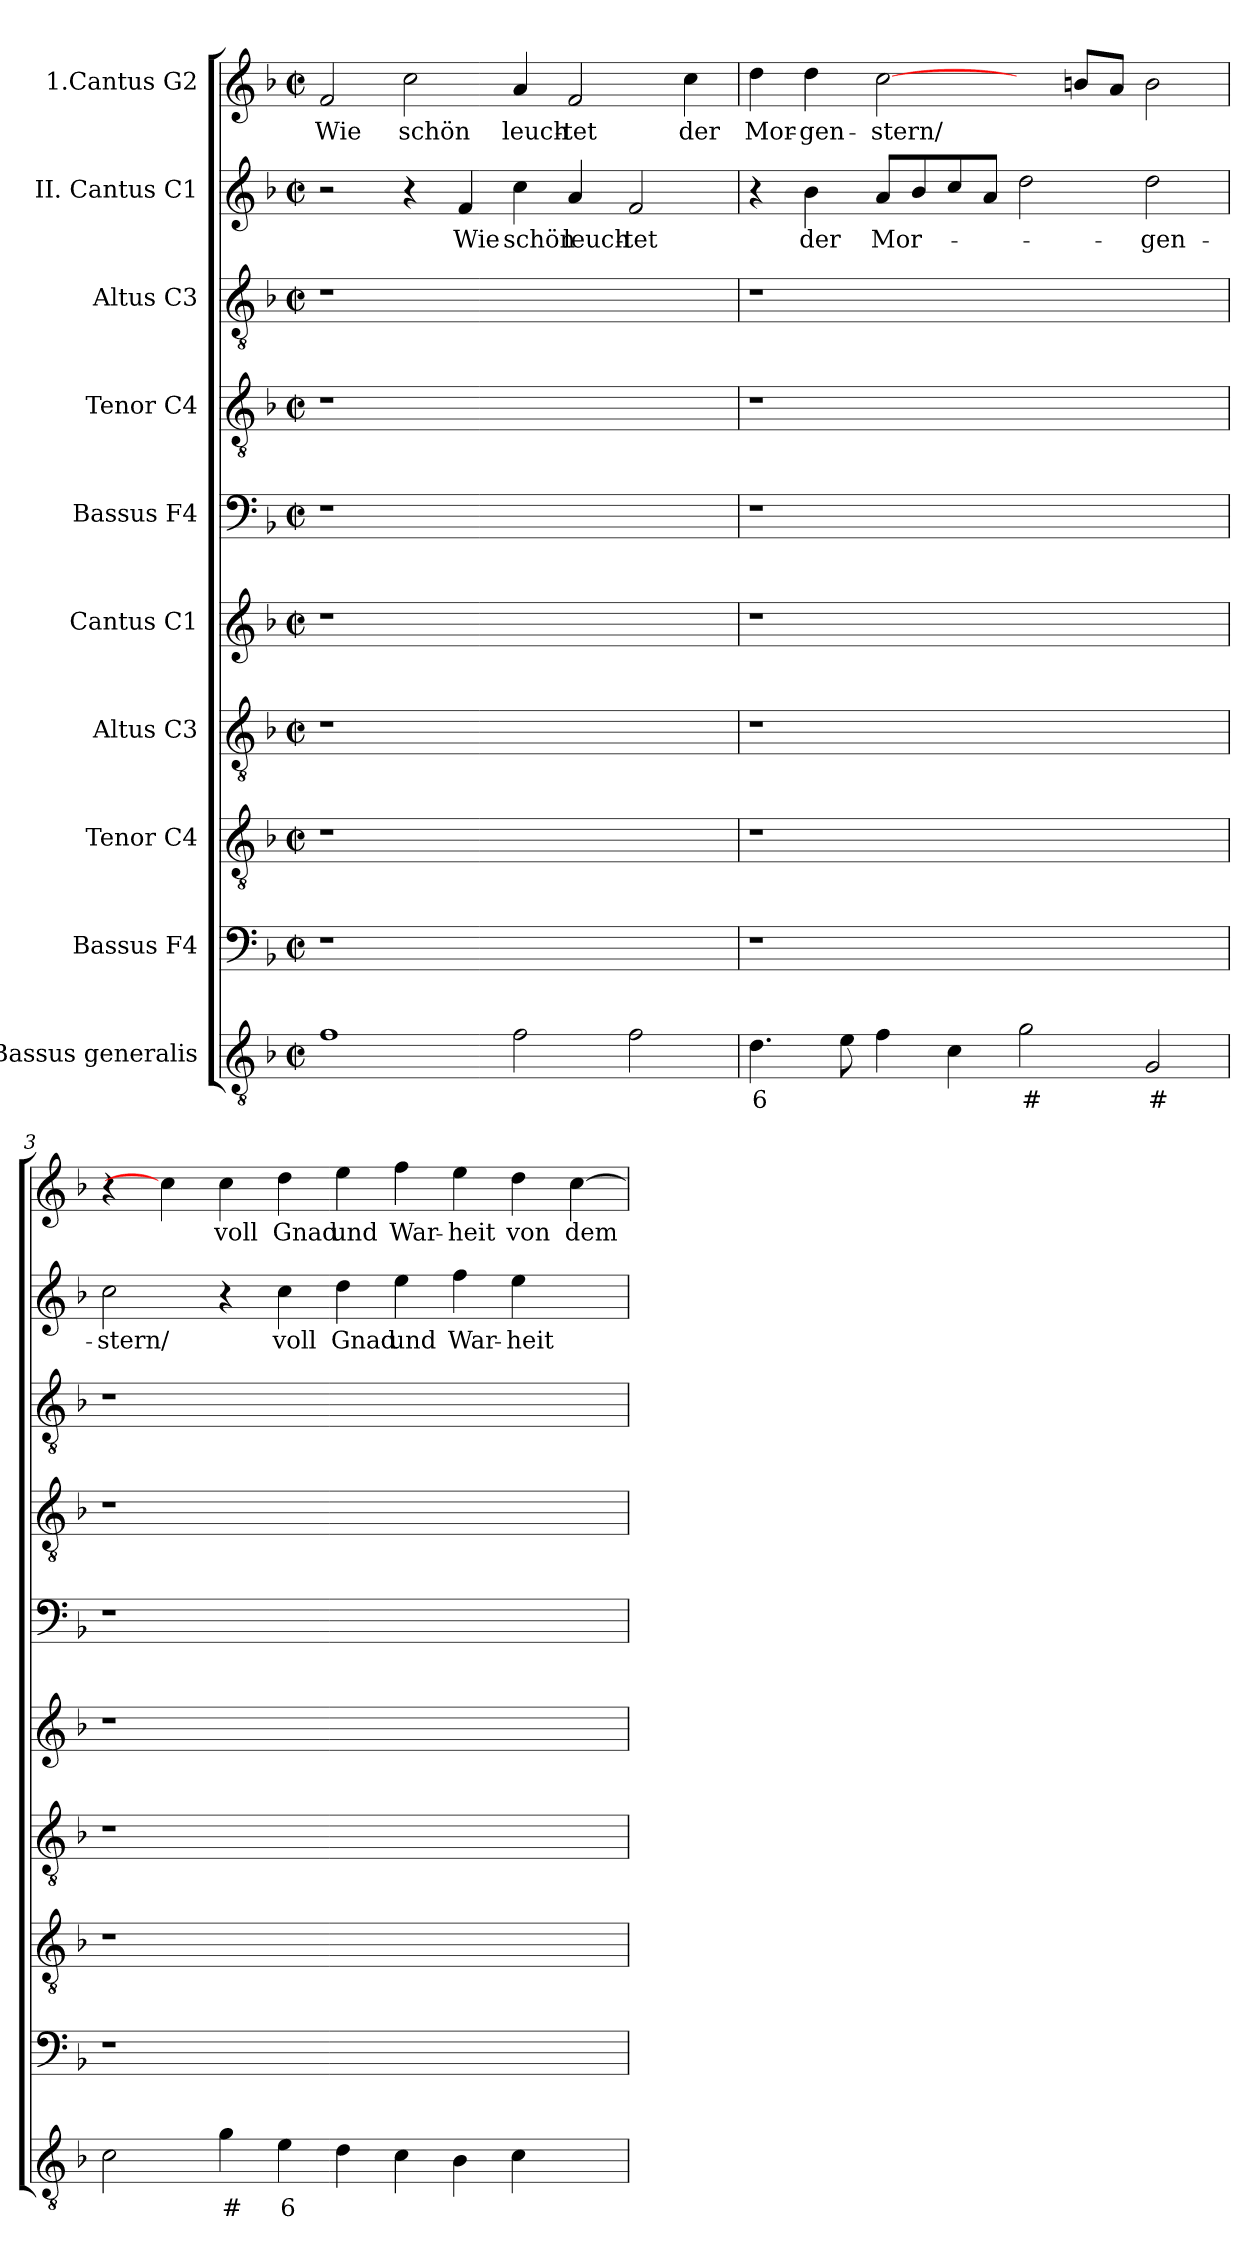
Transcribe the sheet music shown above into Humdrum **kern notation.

**kern	**text	**kern	**kern	**kern	**kern	**kern	**kern	**kern	**kern	**text	**kern	**text
*part10	*part10	*part9	*part8	*part7	*part6	*part5	*part4	*part3	*part2	*part2	*part1	*part1
*staff10	*staff10	*staff9	*staff8	*staff7	*staff6	*staff5	*staff4	*staff3	*staff2	*staff2	*staff1	*staff1
*I"Bassus  generalis	*	*I"Bassus F4	*I"Tenor C4	*I"Altus  C3	*I"Cantus C1	*I"Bassus F4	*I"Tenor C4	*I"Altus C3	*I"II. Cantus C1	*	*I"1.Cantus G2	*
*clefGv2	*	*clefF4	*clefGv2	*clefGv2	*clefG2	*clefF4	*clefGv2	*clefGv2	*clefG2	*	*clefG2	*
*k[b-]	*	*k[b-]	*k[b-]	*k[b-]	*k[b-]	*k[b-]	*k[b-]	*k[b-]	*k[b-]	*	*k[b-]	*
*F:	*	*F:	*F:	*F:	*F:	*F:	*F:	*F:	*F:	*	*F:	*
*M2/2	*	*M2/2	*M2/2	*M2/2	*M2/2	*M2/2	*M2/2	*M2/2	*M2/2	*	*M2/2	*
*met(c|)	*	*met(c|)	*met(c|)	*met(c|)	*met(c|)	*met(c|)	*met(c|)	*met(c|)	*met(c|)	*	*met(c|)	*
*MM160	*	*MM160	*MM160	*MM160	*MM160	*MM160	*MM160	*MM160	*MM160	*	*MM160	*
=1	=1	=1	=1	=1	=1	=1	=1	=1	=1	=1	=1	=1
!	!	!	!	!	!	!	!	!	!	!	!	!LO:LY:b
1f	.	1r	1r	1r	1r	1r	1r	1r	2r	.	2f/	Wie
!	!	!	!	!	!	!	!	!	!	!	!	!LO:LY:b
.	.	.	.	.	.	.	.	.	4r	.	2cc\	schön
!	!	!	!	!	!	!	!	!	!	!LO:LY:b	!	!
.	.	.	.	.	.	.	.	.	4f/	Wie	.	.
!	!	!	!	!	!	!	!	!	!	!LO:LY:b	!	!LO:LY:b
2f\	.	1ryy	1ryy	1ryy	1ryy	1ryy	1ryy	1ryy	4cc\	schön	4a/	leuch-
!	!	!	!	!	!	!	!	!	!	!LO:LY:b	!	!LO:LY:b
.	.	.	.	.	.	.	.	.	4a/	leuch-	2f/	-tet
!	!	!	!	!	!	!	!	!	!	!LO:LY:b	!	!
2f\	.	.	.	.	.	.	.	.	2f/	-tet	.	.
!	!	!	!	!	!	!	!	!	!	!	!	!LO:LY:b
.	.	.	.	.	.	.	.	.	.	.	4cc\	der
=2	=2	=2	=2	=2	=2	=2	=2	=2	=2	=2	=2	=2
!	!LO:LY:b	!	!	!	!	!	!	!	!	!	!	!LO:LY:b
4.d\	6	1r	1r	1r	1r	1r	1r	1r	4r	.	4dd\	Mor-
!	!	!	!	!	!	!	!	!	!	!LO:LY:b	!	!LO:LY:b
.	.	.	.	.	.	.	.	.	4b-\	der	4dd\	-gen-
8e\	.	.	.	.	.	.	.	.	.	.	.	.
!	!	!	!	!	!	!	!	!	!	!LO:LY:b	!	!LO:LY:b
4f\	.	.	.	.	.	.	.	.	8a/L	Mor-	[2cc\	-stern/
.	.	.	.	.	.	.	.	.	8b-/	.	.	.
4c\	.	.	.	.	.	.	.	.	8cc/	.	.	.
.	.	.	.	.	.	.	.	.	8a/J	.	.	.
!	!LO:LY:b	!	!	!	!	!	!	!	!	!	!	!
2g\	#	1ryy	1ryy	1ryy	1ryy	1ryy	1ryy	1ryy	2dd\	.	4ryy	.
.	.	.	.	.	.	.	.	.	.	.	8bn/L	.
.	.	.	.	.	.	.	.	.	.	.	8a/J	.
!	!LO:LY:b	!	!	!	!	!	!	!	!	!LO:LY:b	!	!
2G/	#	.	.	.	.	.	.	.	2dd\	-gen-	2b\	.
!!LO:PB:g=z
=3	=3	=3	=3	=3	=3	=3	=3	=3	=3	=3	=3	=3
!	!	!	!	!	!	!	!	!	!	!LO:LY:b	!	!
2c\	.	1r	1r	1r	1r	1r	1r	1r	2cc\	-stern/	4r	.
.	.	.	.	.	.	.	.	.	.	.	4cc\]	.
!	!LO:LY:b	!	!	!	!	!	!	!	!	!	!	!LO:LY:b
4g\	#	.	.	.	.	.	.	.	4r	.	4cc\	voll
!	!LO:LY:b	!	!	!	!	!	!	!	!	!LO:LY:b	!	!LO:LY:b
4e\	6	.	.	.	.	.	.	.	4cc\	voll	4dd\	Gnad
!	!	!	!	!	!	!	!	!	!	!LO:LY:b	!	!LO:LY:b
4d\	.	1ryy	1ryy	1ryy	1ryy	1ryy	1ryy	1ryy	4dd\	Gnad	4ee\	und
!	!	!	!	!	!	!	!	!	!	!LO:LY:b	!	!LO:LY:b
4c\	.	.	.	.	.	.	.	.	4ee\	und	4ff\	War-
!	!	!	!	!	!	!	!	!	!	!LO:LY:b	!	!LO:LY:b
4B-\	.	.	.	.	.	.	.	.	4ff\	War-	4ee\	-heit
!	!	!	!	!	!	!	!	!	!	!LO:LY:b	!	!LO:LY:b
4c\	.	.	.	.	.	.	.	.	4ee\	-heit	4dd\	von
!	!	!	!	!	!	!	!	!	!	!	!	!LO:LY:b
4ryy	.	4ryy	4ryy	4ryy	4ryy	4ryy	4ryy	4ryy	4ryy	.	[4cc\	dem
=	=	=	=	=	=	=	=	=	=	=	=	=
*-	*-	*-	*-	*-	*-	*-	*-	*-	*-	*-	*-	*-
